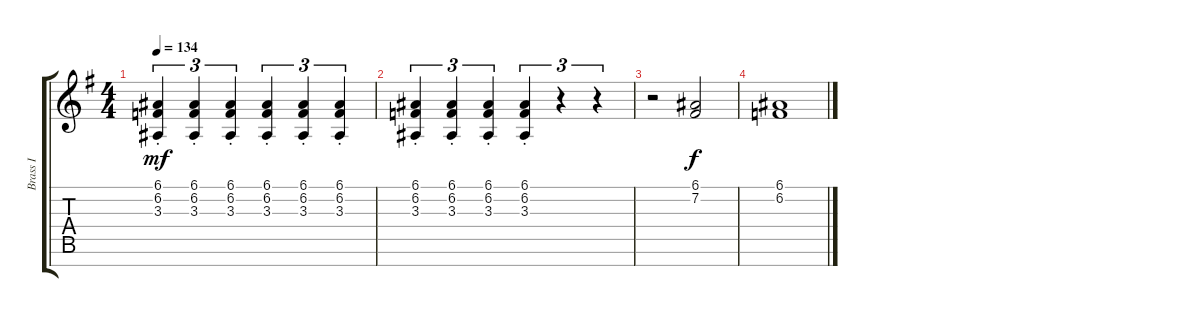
\track ("Brass I " "Brass I ") {instrument frenchhorn}
\staff {score tabs}
\tuning (E4 B3 G3 D3 A2 E2 B1) {hide}
\ts (4 4)
\tempo 134
\clef g2
\ks g
(6.1{st} 6.2{st} 3.3{st}).4{tu (3 2) dy mf} (6.1{st} 6.2{st} 3.3{st}).4{tu (3 2)} (6.1{st} 6.2{st} 3.3{st}).4{tu (3 2)} (6.1{st} 6.2{st} 3.3{st}).4{tu (3 2)} (6.1{st} 6.2{st} 3.3{st}).4{tu (3 2)} (6.1{st} 6.2{st} 3.3{st}).4{tu (3 2)} |
(6.1{st} 6.2{st} 3.3{st}).4{tu (3 2)} (6.1{st} 6.2{st} 3.3{st}).4{tu (3 2)} (6.1{st} 6.2{st} 3.3{st}).4{tu (3 2)} (6.1{st} 6.2{st} 3.3{st}).4{tu (3 2)} r.4{tu (3 2)} r.4{tu (3 2)} |
r.2 (6.1 7.2).2{dy f} |
(6.1 6.2).1{volume 4}
